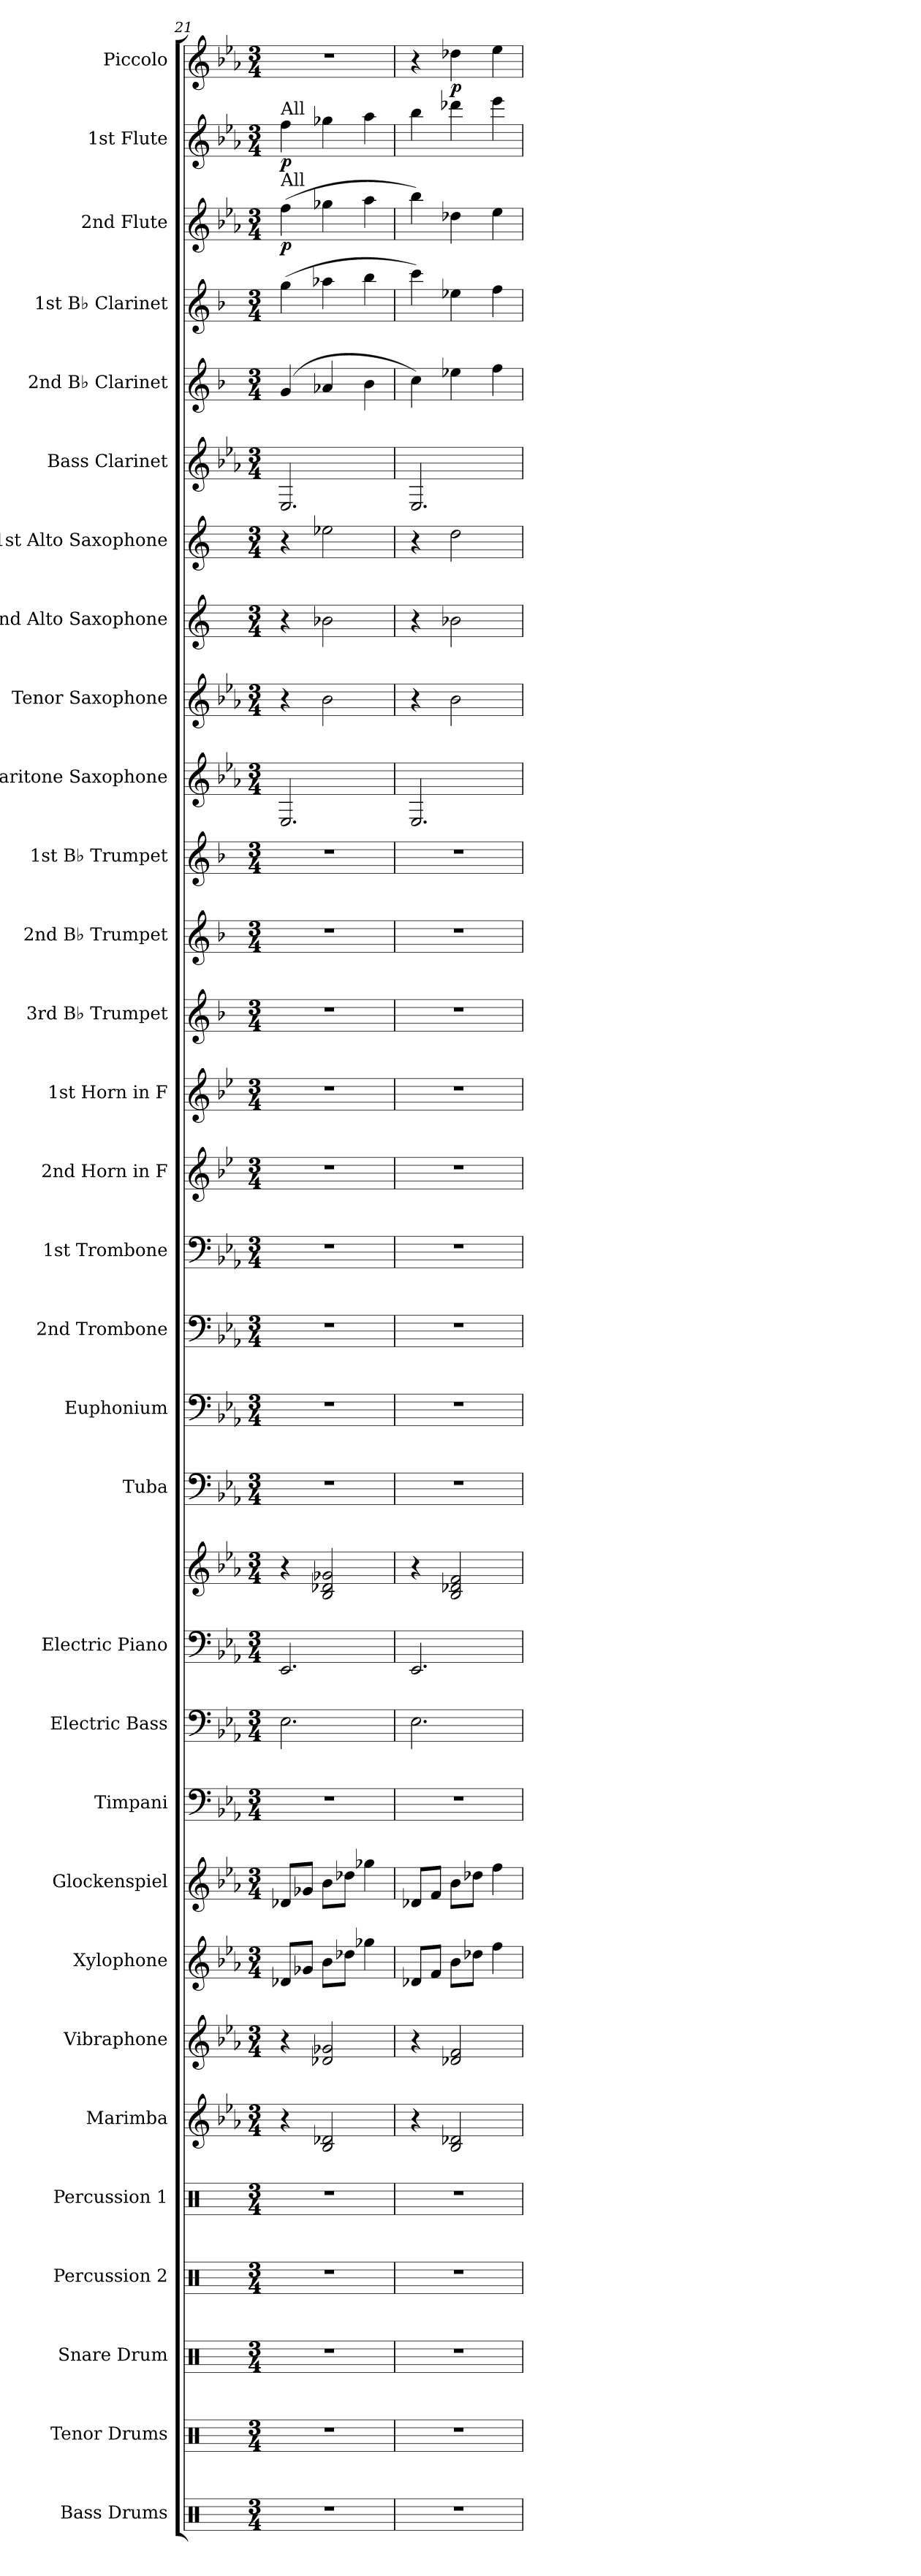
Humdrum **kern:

**kern	**kern	**kern	**kern	**kern	**kern	**kern	**kern	**kern	**kern	**kern	**kern	**kern	**kern	**kern	**kern	**kern	**kern	**kern	**kern	**kern	**kern	**kern	**kern	**kern	**kern	**kern	**kern	**kern	**kern	**dynam	**kern	**dynam	**kern	**dynam
*part31	*part30	*part29	*part28	*part27	*part26	*part25	*part24	*part23	*part22	*part21	*part20	*part20	*part19	*part18	*part17	*part16	*part15	*part14	*part13	*part12	*part11	*part10	*part9	*part8	*part7	*part6	*part5	*part4	*part3	*part3	*part2	*part2	*part1	*part1
*staff32	*staff31	*staff30	*staff29	*staff28	*staff27	*staff26	*staff25	*staff24	*staff23	*staff22	*staff21	*staff20	*staff19	*staff18	*staff17	*staff16	*staff15	*staff14	*staff13	*staff12	*staff11	*staff10	*staff9	*staff8	*staff7	*staff6	*staff5	*staff4	*staff3	*staff3	*staff2	*staff2	*staff1	*staff1
*I"Bass Drums	*I"Tenor Drums	*I"Snare Drum	*I"Percussion 2	*I"Percussion 1	*I"Marimba	*I"Vibraphone	*I"Xylophone	*I"Glockenspiel	*I"Timpani	*I"Electric Bass	*I"Electric Piano	*	*I"Tuba	*I"Euphonium	*I"2nd Trombone	*I"1st Trombone	*I"2nd Horn in F	*I"1st Horn in F	*I"3rd B♭ Trumpet	*I"2nd B♭ Trumpet	*I"1st B♭ Trumpet	*I"Baritone Saxophone	*I"Tenor Saxophone	*I"2nd Alto Saxophone	*I"1st Alto Saxophone	*I"Bass Clarinet	*I"2nd B♭ Clarinet	*I"1st B♭ Clarinet	*I"2nd Flute	*	*I"1st Flute	*	*I"Piccolo	*
*I'B.D.	*I'T.D.	*I'S.D.	*I'Perc.	*I'Perc.	*I'Mrm.	*I'Vib.	*I'Xyl.	*I'Glock.	*I'Timp.	*I'El. B.	*I'El. Pno.	*	*I'Tba.	*I'Euph.	*I'Tbn.	*I'Tbn.	*	*	*I'B♭ Tpt.	*I'B♭ Tpt.	*I'B♭ Tpt.	*I'Bar. Sax.	*I'T. Sax.	*I'A. Sax.	*I'A. Sax.	*I'B. Cl.	*I'B♭ Cl.	*I'B♭ Cl.	*I'Fl.	*	*I'Fl.	*	*I'Picc.	*
*clefX	*clefX	*clefX	*clefX	*clefX	*clefG2	*clefG2	*clefG2	*clefG2	*clefF4	*clefF4	*clefF4	*clefG2	*clefF4	*clefF4	*clefF4	*clefF4	*clefG2	*clefG2	*clefG2	*clefG2	*clefG2	*clefG2	*clefG2	*clefG2	*clefG2	*clefG2	*clefG2	*clefG2	*clefG2	*	*clefG2	*	*clefG2	*
*	*	*	*	*	*	*	*ITrd-7c-12	*ITrd-14c-24	*	*ITrd7c12	*	*	*	*	*	*	*ITrd4c7	*ITrd4c7	*ITrd1c2	*ITrd1c2	*ITrd1c2	*ITrd12c21	*ITrd8c14	*ITrd5c9	*ITrd5c9	*ITrd8c14	*ITrd1c2	*ITrd1c2	*	*	*	*	*ITrd-7c-12	*
*k[]	*k[]	*k[]	*k[]	*k[]	*k[b-e-a-]	*k[b-e-a-]	*k[b-e-a-]	*k[b-e-a-]	*k[b-e-a-]	*k[b-e-a-]	*k[b-e-a-]	*k[b-e-a-]	*k[b-e-a-]	*k[b-e-a-]	*k[b-e-a-]	*k[b-e-a-]	*k[b-e-a-]	*k[b-e-a-]	*k[b-e-a-]	*k[b-e-a-]	*k[b-e-a-]	*k[b-e-a-]	*k[b-e-a-]	*k[b-e-a-]	*k[b-e-a-]	*k[b-e-a-]	*k[b-e-a-]	*k[b-e-a-]	*k[b-e-a-]	*	*k[b-e-a-]	*	*k[b-e-a-]	*
*M3/4	*M3/4	*M3/4	*M3/4	*M3/4	*M3/4	*M3/4	*M3/4	*M3/4	*M3/4	*M3/4	*M3/4	*M3/4	*M3/4	*M3/4	*M3/4	*M3/4	*M3/4	*M3/4	*M3/4	*M3/4	*M3/4	*M3/4	*M3/4	*M3/4	*M3/4	*M3/4	*M3/4	*M3/4	*M3/4	*	*M3/4	*	*M3/4	*
=21	=21	=21	=21	=21	=21	=21	=21	=21	=21	=21	=21	=21	=21	=21	=21	=21	=21	=21	=21	=21	=21	=21	=21	=21	=21	=21	=21	=21	=21	=21	=21	=21	=21	=21
!	!	!	!	!	!	!	!	!	!	!	!	!	!	!	!	!	!	!	!	!	!	!	!	!	!	!	!	!	!	!	!LO:TX:a:t=All	!	!	!
!	!	!	!	!	!	!	!	!	!	!	!	!	!	!	!	!	!	!	!	!	!	!	!	!	!	!	!	!	!LO:TX:a:t=All	!	!	!	!	!
!	!	!	!	!	!	!	!	!	!	!	!	!	!	!	!	!	!	!	!	!	!	!	!	!	!	!	!	!	!	!LO:DY:b	!	!LO:DY:b	!	!
2.r	2.r	2.r	2.r	2.r	4r	4r	8dd-X/L	8ddd-X/L	2.r	2.EE-\	2.EE-/	4r	2.r	2.r	2.r	2.r	2.r	2.r	2.r	2.r	2.r	2.EE-/	4r	4r	4r	2.EE-/	(4f/	(4ff\	(4ff\	p	4ff\	p	2.r	.
.	.	.	.	.	.	.	8gg-X/J	8ggg-X/J	.	.	.	.	.	.	.	.	.	.	.	.	.	.	.	.	.	.	.	.	.	.	.	.	.	.
.	.	.	.	.	2B-/ 2d-X/	2d-X/ 2g-X/	8bb-\L	8bbb-\L	.	.	.	2B-/ 2d-X/ 2g-X/	.	.	.	.	.	.	.	.	.	.	2B-\	2d-X\	2g-X\	.	4g-X/	4gg-X\	4gg-X\	.	4gg-X\	.	.	.
.	.	.	.	.	.	.	8ddd-X\J	8dddd-X\J	.	.	.	.	.	.	.	.	.	.	.	.	.	.	.	.	.	.	.	.	.	.	.	.	.	.
.	.	.	.	.	.	.	4ggg-X\	4gggg-X\	.	.	.	.	.	.	.	.	.	.	.	.	.	.	.	.	.	.	4a-\	4aa-\	4aa-\	.	4aa-\	.	.	.
=22	=22	=22	=22	=22	=22	=22	=22	=22	=22	=22	=22	=22	=22	=22	=22	=22	=22	=22	=22	=22	=22	=22	=22	=22	=22	=22	=22	=22	=22	=22	=22	=22	=22	=22
2.r	2.r	2.r	2.r	2.r	4r	4r	8dd-X/L	8ddd-X/L	2.r	2.EE-\	2.EE-/	4r	2.r	2.r	2.r	2.r	2.r	2.r	2.r	2.r	2.r	2.EE-/	4r	4r	4r	2.EE-/	4b-\)	4bb-\)	4bb-\)	.	4bb-\	.	4r	.
.	.	.	.	.	.	.	8ff/J	8fff/J	.	.	.	.	.	.	.	.	.	.	.	.	.	.	.	.	.	.	.	.	.	.	.	.	.	.
!	!	!	!	!	!	!	!	!	!	!	!	!	!	!	!	!	!	!	!	!	!	!	!	!	!	!	!	!	!	!	!	!	!	!LO:DY:b
.	.	.	.	.	2B-/ 2d-X/	2d-X/ 2f/	8bb-\L	8bbb-\L	.	.	.	2B-/ 2d-X/ 2f/	.	.	.	.	.	.	.	.	.	.	2B-\	2d-X\	2f\	.	4dd-X\	4dd-X\	4dd-X\	.	4ddd-X\	.	4ddd-X\	p
.	.	.	.	.	.	.	8ddd-X\J	8dddd-X\J	.	.	.	.	.	.	.	.	.	.	.	.	.	.	.	.	.	.	.	.	.	.	.	.	.	.
.	.	.	.	.	.	.	4fff\	4ffff\	.	.	.	.	.	.	.	.	.	.	.	.	.	.	.	.	.	.	4ee-\	4ee-\	4ee-\	.	4eee-\	.	4eee-\	.
=	=	=	=	=	=	=	=	=	=	=	=	=	=	=	=	=	=	=	=	=	=	=	=	=	=	=	=	=	=	=	=	=	=	=
*-	*-	*-	*-	*-	*-	*-	*-	*-	*-	*-	*-	*-	*-	*-	*-	*-	*-	*-	*-	*-	*-	*-	*-	*-	*-	*-	*-	*-	*-	*-	*-	*-	*-	*-
